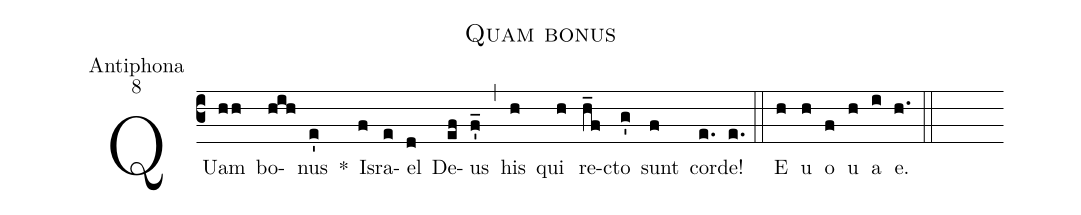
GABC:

name:Quam bonus;
office-part:Antiphona;
mode:8;
%%
(c3) QUam(hh) bo(hih)nus(e') *() Is(f)ra(e)el(d) De(ef)us(f'_) (,) his(h) qui(h) re(h_f)cto(g') sunt(f) cor(e.)de!(e.) (::) <eu>E(h) u(h) o(f) u(h) a(i) e.</eu>(h.) (::)
